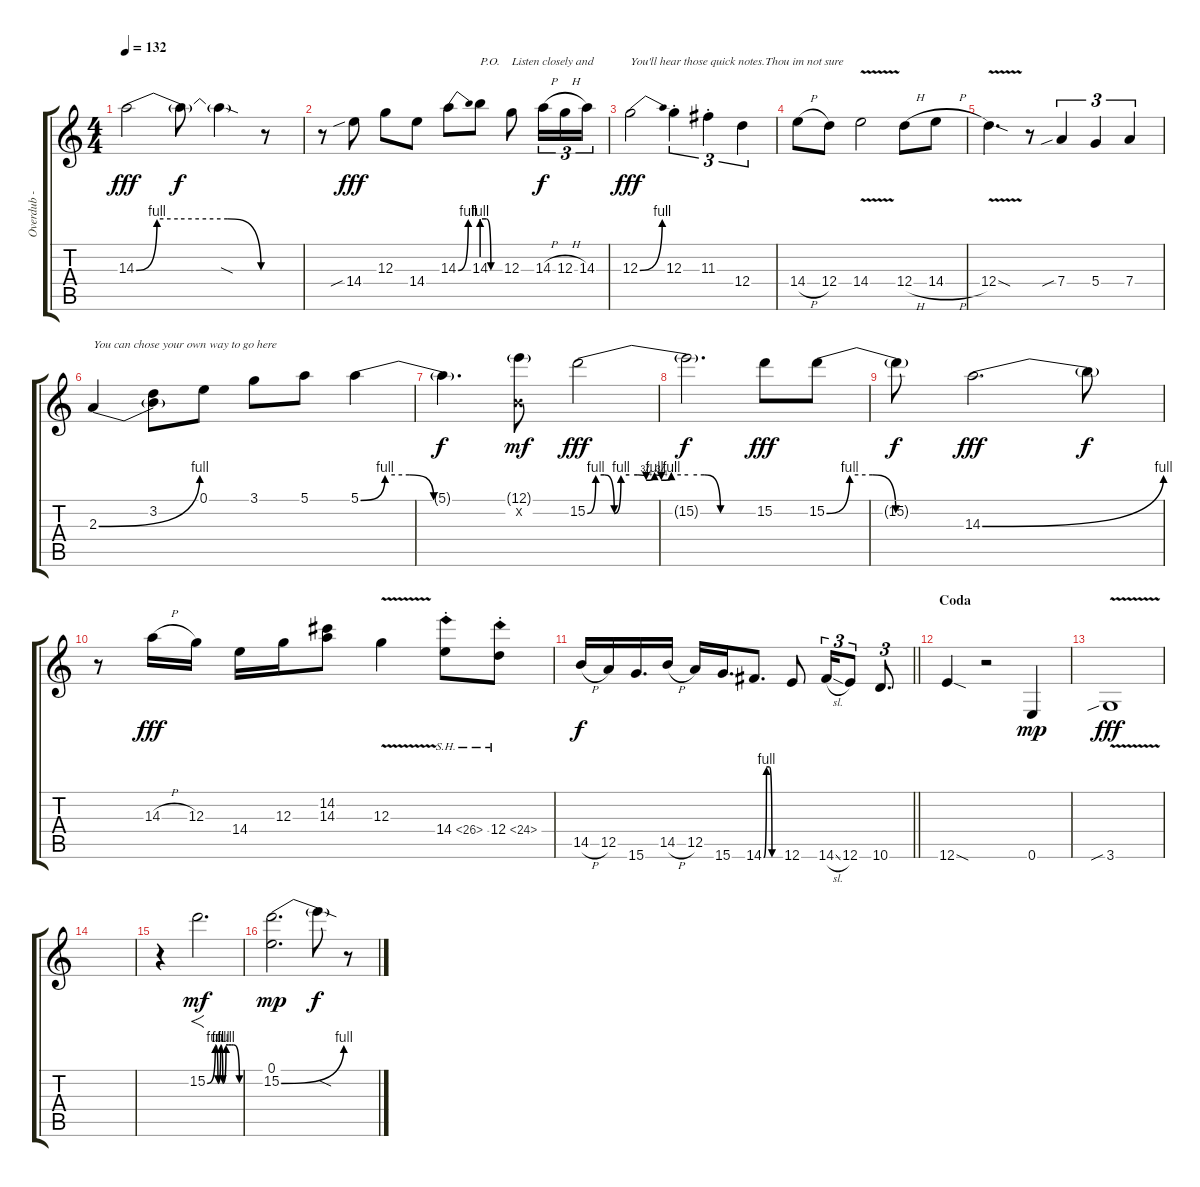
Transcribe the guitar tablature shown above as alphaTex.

\track ("Overdub - Solo" "Overdub - ") {instrument distortionguitar}
\staff {score tabs}
\tuning (E4 B3 G3 D3 A2 E2) {hide}
\ts (4 4)
\tempo 132
\clef g2
\ks c
14.3{be (custom 0 0 10 4 20 4 44 4 60 0)}.2{dy fff} 14.3{t}.8{dy f} 14.3{sod t}.4 r.8 |
r.8 14.4{sib}.8{dy fff} 12.3.8 14.4.8 14.3{be (bend 0 0 60 4)}.8 14.3{be (custom 0 4 15 4 30 0 60 0)}.8{txt "P.O."} 12.3.8{txt "Listen closely and "} 14.3{h}.16{tu (3 2) dy f} 12.3{h}.16{tu (3 2)} 14.3.16{tu (3 2)} |
12.3{be (bend 0 0 60 4)}.2{txt "You'll hear those quick notes.Thou im not sure" dy fff} 12.3{st}.4{tu (3 2)} 11.3{st}.4{tu (3 2)} 12.4.4{tu (3 2)} |
14.4{h}.8 12.4.8 14.4{v}.2 12.4{h}.8 14.4{h}.8 |
12.4{v sod}.4{d} r.8 7.4{sib}.4{tu (3 2)} 5.4.4{tu (3 2)} 7.4.4{tu (3 2)} |
2.3{be (bend 0 0 60 4)}.4{txt "You can chose your own way to go here "} (3.2 2.3{t}).8 0.1.8 3.1.8 5.1.8 5.1{be (custom 0 0 10 4 20 4 30 0 60 0)}.4 |
5.1{t}.4{d dy f} (12.1{g} 0.2{x}).8{dy mf} 15.2{be (custom 0 0 5 4 10 4 16 0 20 4 25 4 30 4 35 3 40 4 44 3 50 4 60 4)}.2{dy fff} |
15.2{be (custom 0 4 15 4 30 0 60 0) t}.2{d dy f} 15.2.8{dy fff} 15.2{be (custom 0 0 10 4 20 4 30 0 60 0)}.8 |
15.2{t}.8{dy f} 14.3{be (bend 0 0 60 4)}.2{d dy fff} 14.3{t}.8{dy f} |
r.8 14.3{h}.16{dy fff} 12.3.16 14.4.16 12.3.16 (14.2 14.3).8 12.3{v}.4 14.4{sh 12 st}.8 12.4{sh 12 st}.8 |
\barLineRight lightlight
14.5{h}.16{dy f} 12.5.16 15.6.16{d} 14.5{h}.16 12.5.16 15.6.16{d} 14.6{be (custom 0 0 10 4 20 4 30 0 60 0)}.8{d} 12.6.8 14.6{sl}.16{tu (3 2)} 12.6.8{tu (3 2)} 10.6.8{d tu (3 2)} |
\section ("" "Coda")
12.6{sod}.4 r.2 0.6.4{dy mp} |
3.6{v sib}.1{dy fff} |
|
r.4 15.2{be (custom 0 0 15 4 20 0 25 4 29 0 35 4 40 4 45 4 49 4 60 0)}.2{f d dy mf} |
(0.1 15.2{be (bend 0 0 60 4)}).2{d dy mp} 15.2{sod t}.8{dy f} r.8
